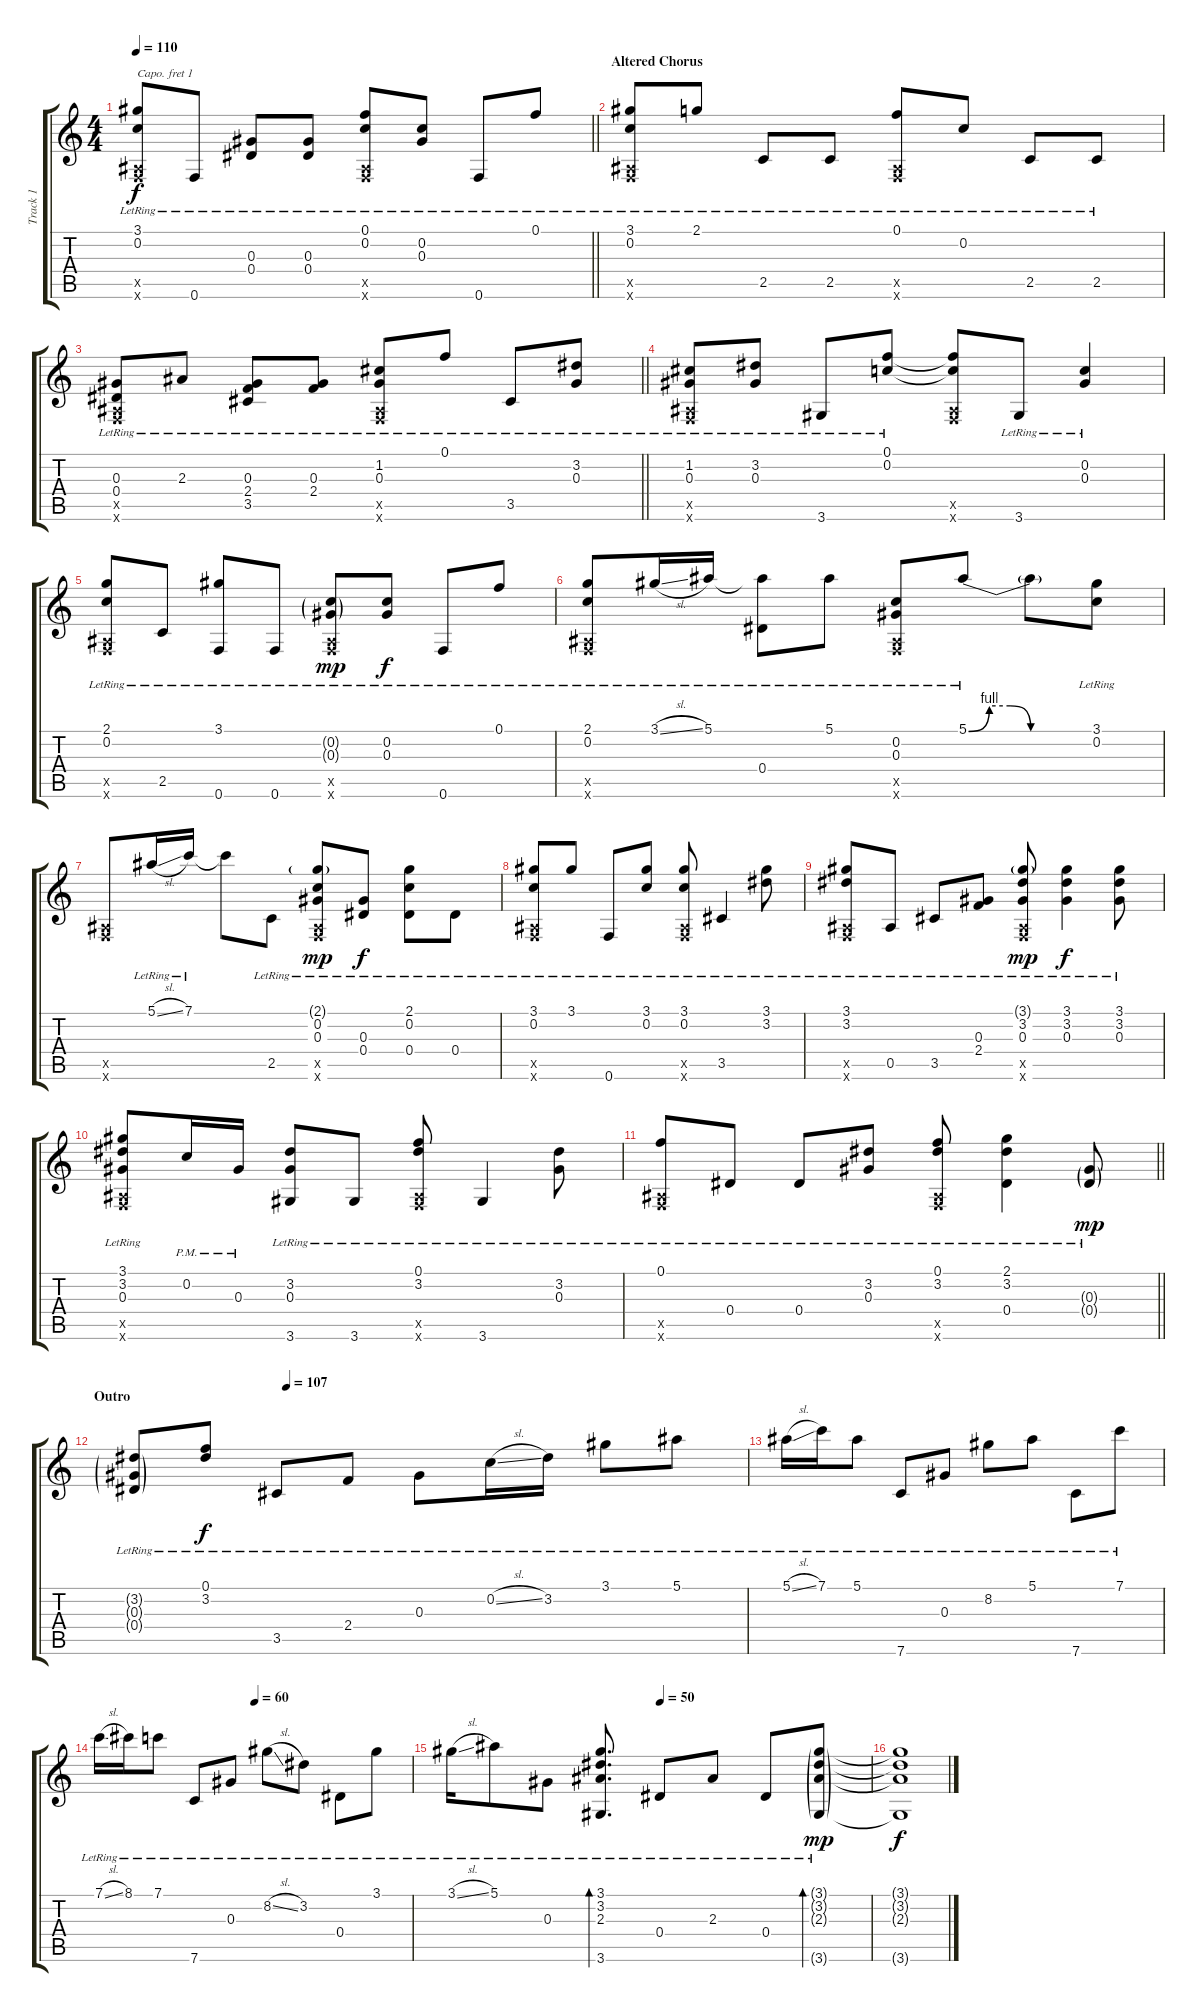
\track ("Track 1" "Track 1") {instrument acousticguitarsteel}
\staff {score tabs}
\capo 1
\tuning (E4 B3 G3 D3 A2 E2) {hide}
\ts (4 4)
\tempo 110
\clef g2
\barLineRight lightlight
\ks c
(3.1{lr} 0.2{lr} 0.5{x} 0.6{x}).8{dy f} 0.6{lr}.8 (0.3{lr} 0.4{lr}).8 (0.3{lr} 0.4{lr}).8 (0.1{lr} 0.2{lr} 0.5{x} 0.6{x}).8 (0.2{lr} 0.3{lr}).8 0.6{lr}.8 0.1{lr}.8 |
\section ("" "Altered Chorus")
(3.1{lr} 0.2{lr} 0.5{x} 0.6{x}).8 2.1{lr}.8 2.5{lr}.8 2.5{lr}.8 (0.1{lr} 0.5{x} 0.6{x}).8 0.2{lr}.8 2.5{lr}.8 2.5{lr}.8 |
\barLineRight lightlight
(0.3{lr} 0.4{lr} 0.5{x} 0.6{x}).8 2.3{lr}.8 (0.3{lr} 2.4{lr} 3.5).8 (0.3{lr} 2.4{lr}).8 (1.2{lr} 0.3{lr} 0.5{x} 0.6{x}).8 0.1{lr}.8 3.5{lr}.8 (3.2{lr} 0.3{lr}).8 |
(1.2{lr} 0.3{lr} 0.5{x} 0.6{x}).8 (3.2{lr} 0.3{lr}).8 3.6{lr}.8 (0.1{lr} 0.2{lr}).8 (0.1{t} 0.2{t} 0.5{x} 0.6{x}).8 3.6{lr}.8 (0.2{lr} 0.3{lr}).4 |
(2.1{lr} 0.2{lr} 0.5{x} 0.6{x}).8 2.5{lr}.8 (3.1{lr} 0.6{lr}).8 0.6{lr}.8 (0.2{g lr} 0.3{g lr} 0.5{x} 0.6{x}).8{dy mp} (0.2{lr} 0.3{lr}).8{dy f} 0.6{lr}.8 0.1{lr}.8 |
(2.1{lr} 0.2{lr} 0.5{x} 0.6{x}).8 3.1{sl lr}.16 5.1{lr}.16 (5.1{t} 0.4{lr}).8 5.1{lr}.8 (0.2{lr} 0.3{lr} 0.5{x} 0.6{x}).8 5.1{be (custom 0 0 10 4 20 4 30 0 60 0) lr}.8 5.1{t}.8 (3.1{lr} 0.2{lr}).8 |
(0.5{x} 0.6{x}).8 5.1{sl lr}.16 7.1{lr}.16 7.1{t}.8 2.5{lr}.8 (2.1{g} 0.2{lr} 0.3{lr} 0.5{x} 0.6{x}).8{dy mp} (0.3{lr} 0.4).8{dy f} (2.1{lr} 0.2{lr} 0.4{lr}).8 0.4{lr}.8 |
(3.1{lr} 0.2{lr} 0.5{x} 0.6{x}).8 3.1{lr}.8 0.6{lr}.8 (3.1{lr} 0.2{lr}).8 (3.1{lr} 0.2{lr} 0.5{x} 0.6{x}).8 3.5{lr}.4 (3.1{lr} 3.2{lr}).8 |
(3.1{lr} 3.2{lr} 0.5{x} 0.6{x}).8 0.5{lr}.8 3.5{lr}.8 (0.3{lr} 2.4{lr}).8 (3.1{g lr} 3.2{lr} 0.3{lr} 0.5{x} 0.6{x}).8{dy mp} (3.1{lr} 3.2{lr} 0.3{lr}).4{dy f} (3.1{lr} 3.2{lr} 0.3{lr}).8 |
(3.1{lr} 3.2{lr} 0.3{lr} 0.5{x} 0.6{x}).8 0.2{pm}.16 0.3{pm}.16 (3.2{lr} 0.3{lr} 3.6{lr}).8 3.6{lr}.8 (0.1{lr} 3.2{lr} 0.5{x} 0.6{x}).8 3.6{lr}.4 (3.2{lr} 0.3{lr}).8 |
\barLineRight lightlight
(0.1{lr} 0.5{x} 0.6{x}).8 0.4{lr}.8 0.4{lr}.8 (3.2{lr} 0.3{lr}).8 (0.1{lr} 3.2{lr} 0.5{x} 0.6{x}).8 (2.1{lr} 3.2 0.4).4 (0.3{g lr} 0.4{g lr}).8{dy mp} |
\section ("" "Outro")
\tempo (107 0.25)
(3.2{g lr} 0.3{g} 0.4{g}).8 (0.1{lr} 3.2{lr}).8{dy f} 3.5{lr}.8 2.4{lr}.8 0.3{lr}.8 0.2{sl lr}.16 3.2{lr}.16 3.1{lr}.8 5.1{lr}.8 |
5.1{sl lr}.16 7.1{lr}.16 5.1{lr}.8 7.6{lr}.8 0.3{lr}.8 8.2{lr}.8 5.1{lr}.8 7.6{lr}.8 7.1{lr}.8 |
\tempo (60 0.5)
7.1{sl lr}.16 8.1{lr}.16 7.1{lr}.8 7.6{lr}.8 0.3{lr}.8 8.2{sl lr}.8 3.2{lr}.8 0.4{lr}.8 3.1{lr}.8 |
\tempo (50 0.5)
3.1{sl lr}.16 5.1{lr}.8 0.3{lr}.8 (3.1{lr} 3.2{lr} 2.3{lr} 3.6{lr}).8{d bd 480} 0.4{lr}.8 2.3{lr}.8 0.4{lr}.8 (3.1{g lr} 3.2{g lr} 2.3{g lr} 3.6{g lr}).8{bd 480 dy mp} |
(3.1{t} 3.2{t} 2.3{t} 3.6{t}).1{dy f}
